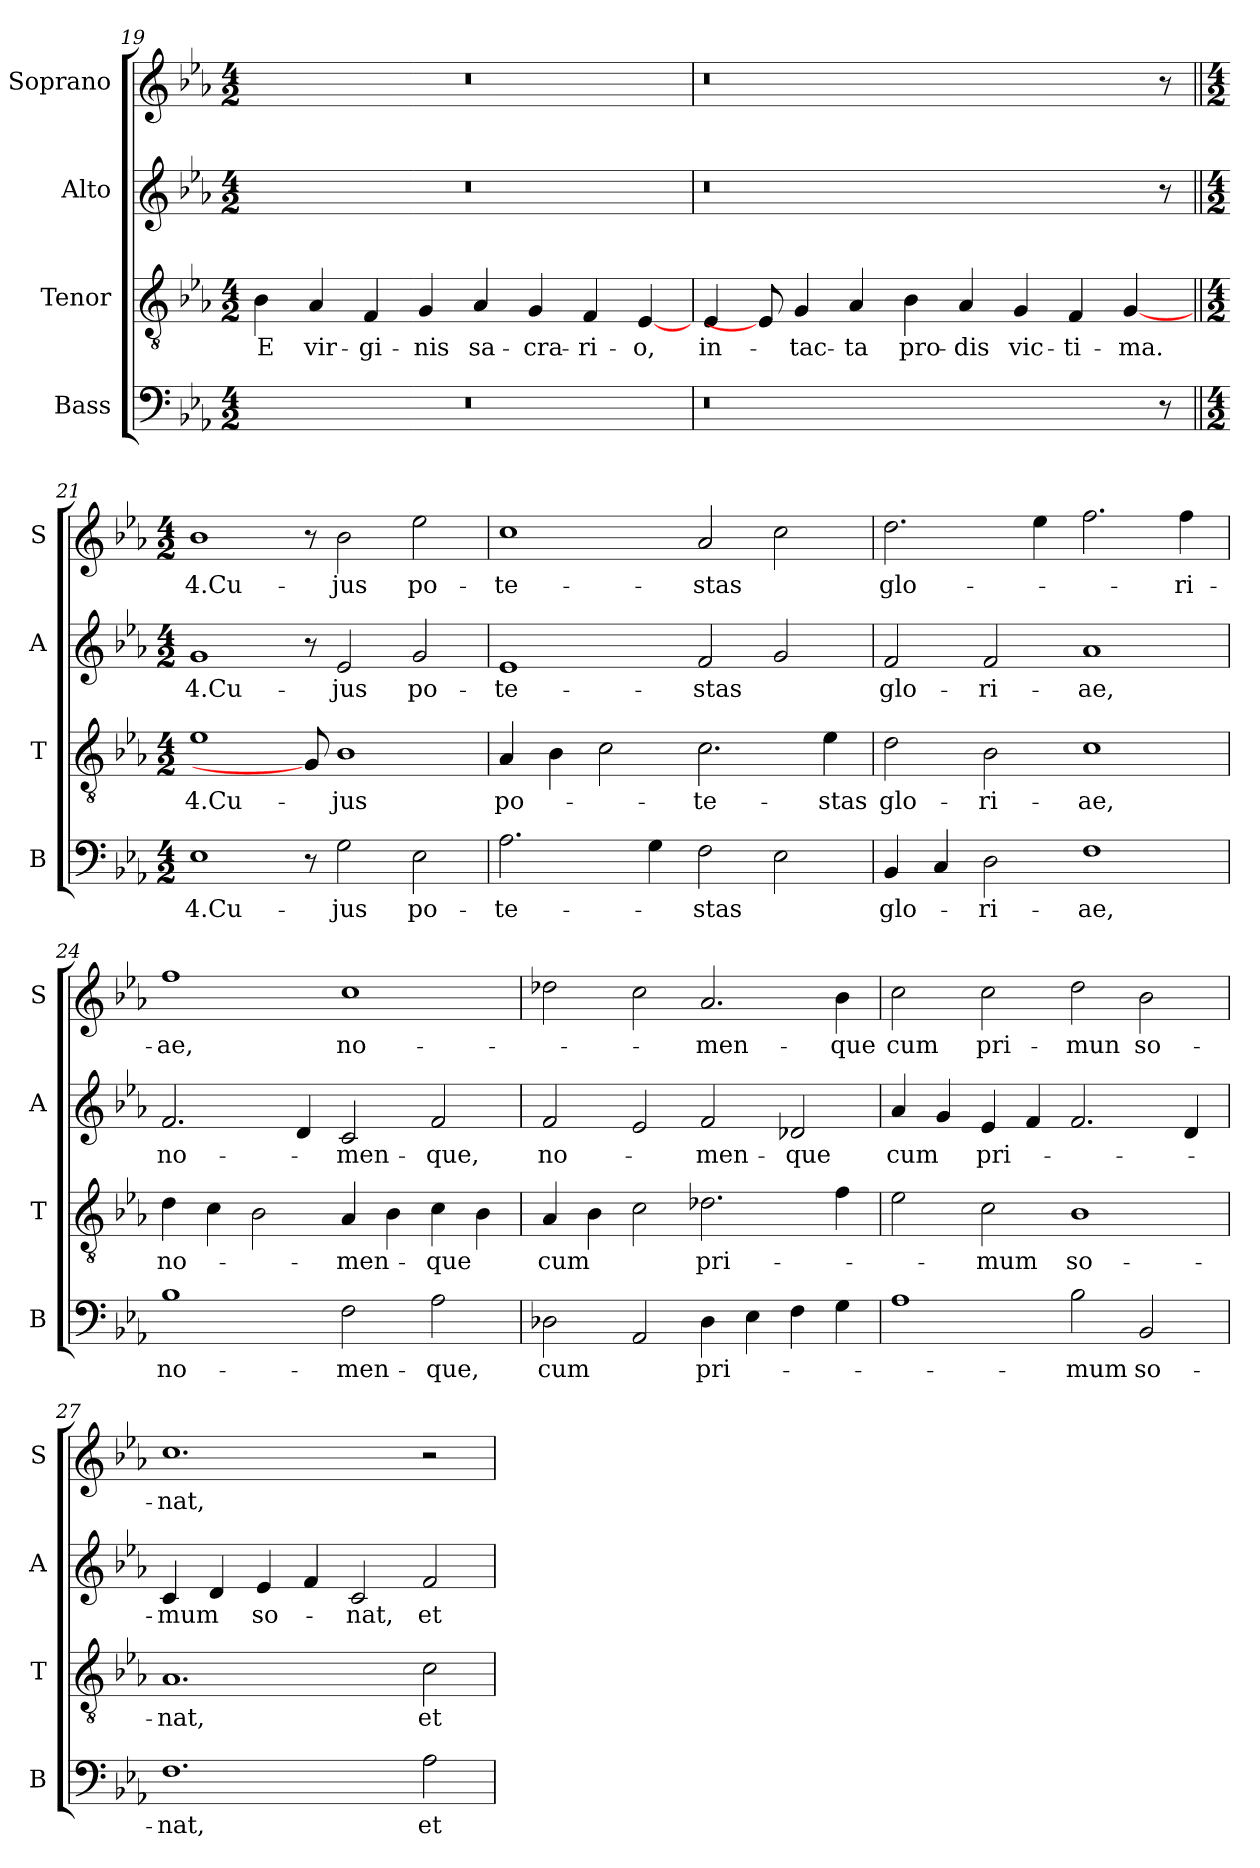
**kern	**text	**kern	**text	**kern	**text	**kern	**text
*part4	*part4	*part3	*part3	*part2	*part2	*part1	*part1
*staff4	*staff4	*staff3	*staff3	*staff2	*staff2	*staff1	*staff1
*I"Bass	*	*I"Tenor	*	*I"Alto	*	*I"Soprano	*
*I'B	*	*I'T	*	*I'A	*	*I'S	*
!!LO:LB:g=z
*clefF4	*	*clefGv2	*	*clefG2	*	*clefG2	*
*k[b-e-a-]	*	*k[b-e-a-]	*	*k[b-e-a-]	*	*k[b-e-a-]	*
*E-:	*	*E-:	*	*E-:	*	*E-:	*
*M4/2	*	*M4/2	*	*M4/2	*	*M4/2	*
=19	=19	=19	=19	=19	=19	=19	=19
0r	.	4B-	E	0r	.	0r	.
.	.	4A-	vir-	.	.	.	.
.	.	4F	-gi-	.	.	.	.
.	.	4G	-nis	.	.	.	.
.	.	4A-	sa-	.	.	.	.
.	.	4G	-cra-	.	.	.	.
.	.	4F	-ri-	.	.	.	.
.	.	[4E-	-o,	.	.	.	.
=20	=20	=20	=20	=20	=20	=20	=20
0r	.	4E-	in-	0r	.	0r	.
.	.	8E-]	.	.	.	.	.
.	.	4G	-tac-	.	.	.	.
.	.	4A-	-ta	.	.	.	.
.	.	4B-	pro-	.	.	.	.
.	.	4A-	-dis	.	.	.	.
.	.	4G	vic-	.	.	.	.
.	.	4F	-ti-	.	.	.	.
.	.	[4G	-ma.	.	.	.	.
8r	.	.	.	8r	.	8r	.
!!LO:LB:g=z
=21||	=21||	=21||	=21||	=21||	=21||	=21||	=21||
*M4/2	*	*M4/2	*	*M4/2	*	*M4/2	*
1E-	4.Cu-	1e-	4.Cu-	1g	4.Cu-	1b-	4.Cu-
8r	.	8G]	.	8r	.	8r	.
2G\	-jus	1B-	-jus	2e-/	-jus	2b-\	-jus
2E-\	po-	.	.	2g/	po-	2ee-\	po-
=22	=22	=22	=22	=22	=22	=22	=22
2.A-\	-te-	4A-/	po-	1e-	-te-	1cc	-te-
.	.	4B-\	.	.	.	.	.
.	.	2c\	.	.	.	.	.
4G\	.	.	.	.	.	.	.
2F\	-stas	2.c\	-te-	2f/	-stas	2a-/	-stas
2E-\	.	.	.	2g/	.	2cc\	.
.	.	4e-\	-stas	.	.	.	.
=23	=23	=23	=23	=23	=23	=23	=23
4BB-/	glo-	2d\	glo-	2f/	glo-	2.dd\	glo-
4C/	.	.	.	.	.	.	.
2D\	-ri-	2B-\	-ri-	2f/	-ri-	.	.
.	.	.	.	.	.	4ee-\	.
1F	-ae,	1c	-ae,	1a-	-ae,	2.ff\	.
.	.	.	.	.	.	4ff\	-ri-
=24	=24	=24	=24	=24	=24	=24	=24
1B-	no-	4d\	no-	2.f/	no-	1ff	-ae,
.	.	4c\	.	.	.	.	.
.	.	2B-\	.	.	.	.	.
.	.	.	.	4d/	.	.	.
2F\	-men-	4A-/	-men-	2c/	-men-	1cc	no-
.	.	4B-\	.	.	.	.	.
2A-\	-que,	4c\	-que	2f/	-que,	.	.
.	.	4B-\	.	.	.	.	.
!!LO:PB:g=z
=25	=25	=25	=25	=25	=25	=25	=25
2D-X\	cum	4A-/	cum	2f/	no-	2dd-X\	.
.	.	4B-\	.	.	.	.	.
2AA-/	.	2c\	.	2e-/	.	2cc\	.
4D-\	pri-	2.d-X\	pri-	2f/	-men-	2.a-/	-men-
4E-\	.	.	.	.	.	.	.
4F\	.	.	.	2d-X/	-que	.	.
4G\	.	4f\	.	.	.	4b-\	-que
=26	=26	=26	=26	=26	=26	=26	=26
1A-	.	2e-\	.	4a-/	cum	2cc\	cum
.	.	.	.	4g/	.	.	.
.	.	2c\	-mum	4e-/	pri-	2cc\	pri-
.	.	.	.	4f/	.	.	.
2B-\	-mum	1B-	so-	2.f/	.	2dd\	-mun
2BB-/	so-	.	.	.	.	2b-\	so-
.	.	.	.	4d/	.	.	.
=27	=27	=27	=27	=27	=27	=27	=27
1.F	-nat,	1.A-	-nat,	4c/	-mum	1.cc	-nat,
.	.	.	.	4d/	.	.	.
.	.	.	.	4e-/	so-	.	.
.	.	.	.	4f/	.	.	.
.	.	.	.	2c/	-nat,	.	.
2A-\	et	2c\	et	2f/	et	2r	.
=	=	=	=	=	=	=	=
*-	*-	*-	*-	*-	*-	*-	*-
